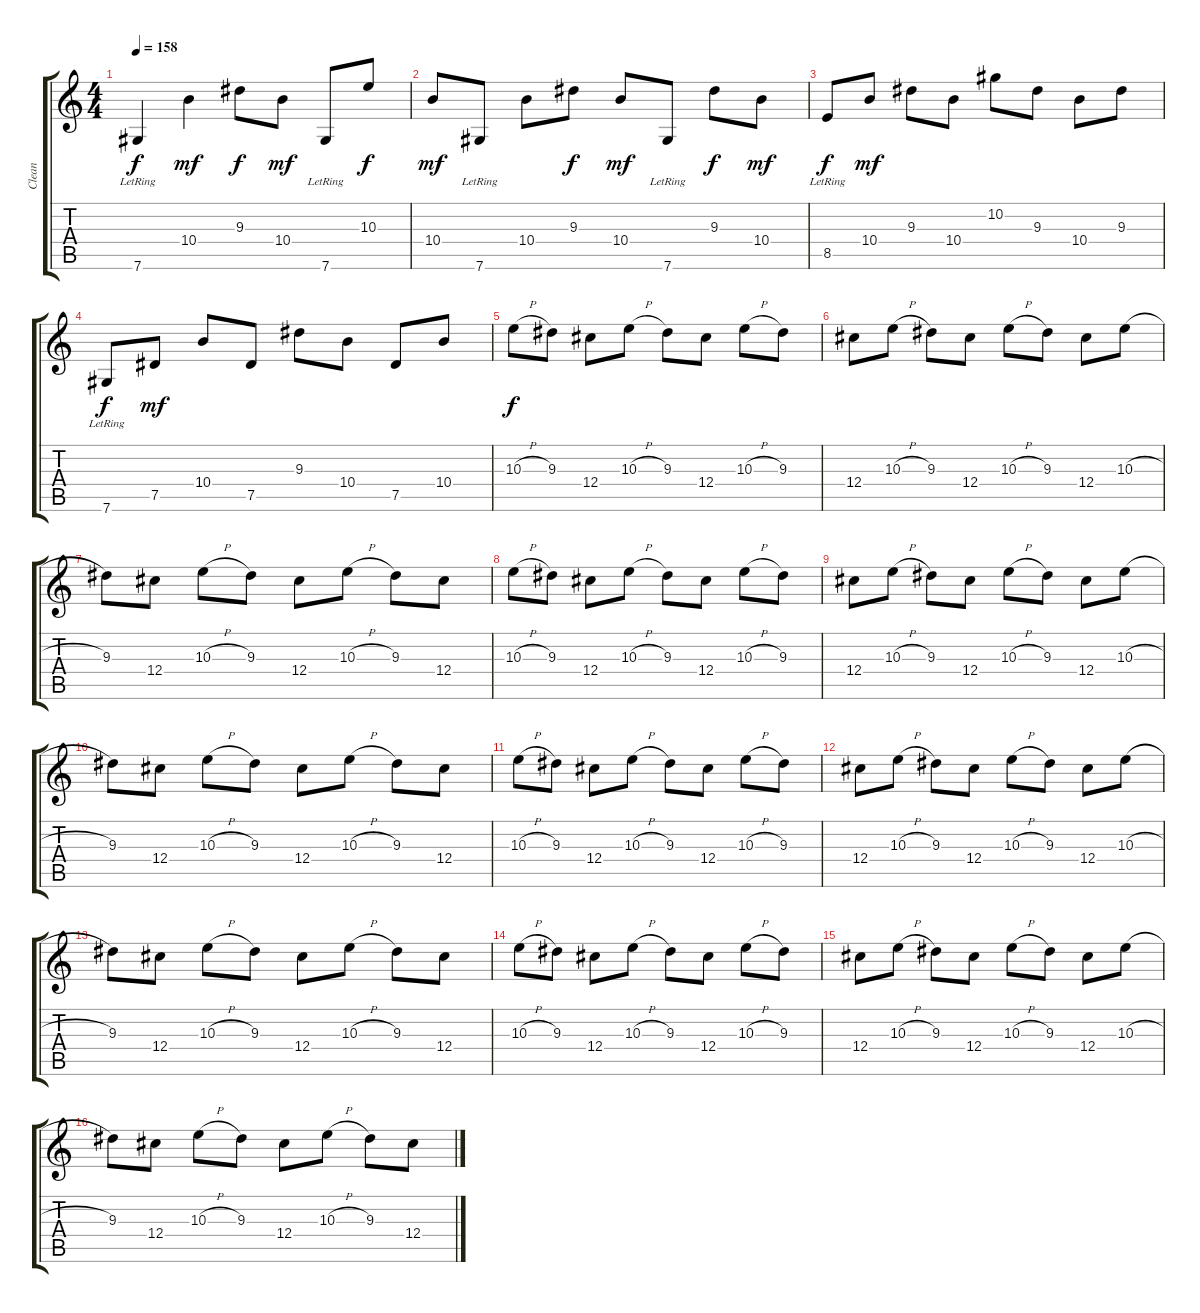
\track ("Clean" "Clean") {instrument electricguitarclean}
\staff {score tabs}
\tuning (Eb4 Bb3 Gb3 Db3 Ab2 Db2) {hide}
\ts (4 4)
\tempo 158
\clef g2
\ks c
7.6{lr}.4{dy f} 10.4.4{dy mf} 9.3.8{dy f} 10.4.8{dy mf} 7.6{lr}.8 10.3.8{dy f} |
10.4.8{dy mf} 7.6{lr}.8 10.4.8 9.3.8{dy f} 10.4.8{dy mf} 7.6{lr}.8 9.3.8{dy f} 10.4.8{dy mf} |
8.5{lr}.8{dy f} 10.4.8{dy mf} 9.3.8 10.4.8 10.2.8 9.3.8 10.4.8 9.3.8 |
7.6{lr}.8{dy f} 7.5.8{dy mf} 10.4.8 7.5.8 9.3.8 10.4.8 7.5.8 10.4.8 |
10.3{h}.8{dy f} 9.3.8 12.4.8 10.3{h}.8 9.3.8 12.4.8 10.3{h}.8 9.3.8 |
12.4.8 10.3{h}.8 9.3.8 12.4.8 10.3{h}.8 9.3.8 12.4.8 10.3{h}.8 |
9.3.8 12.4.8 10.3{h}.8 9.3.8 12.4.8 10.3{h}.8 9.3.8 12.4.8 |
10.3{h}.8 9.3.8 12.4.8 10.3{h}.8 9.3.8 12.4.8 10.3{h}.8 9.3.8 |
12.4.8 10.3{h}.8 9.3.8 12.4.8 10.3{h}.8 9.3.8 12.4.8 10.3{h}.8 |
9.3.8 12.4.8 10.3{h}.8 9.3.8 12.4.8 10.3{h}.8 9.3.8 12.4.8 |
10.3{h}.8 9.3.8 12.4.8 10.3{h}.8 9.3.8 12.4.8 10.3{h}.8 9.3.8 |
12.4.8 10.3{h}.8 9.3.8 12.4.8 10.3{h}.8 9.3.8 12.4.8 10.3{h}.8 |
9.3.8 12.4.8 10.3{h}.8 9.3.8 12.4.8 10.3{h}.8 9.3.8 12.4.8 |
10.3{h}.8 9.3.8 12.4.8 10.3{h}.8 9.3.8 12.4.8 10.3{h}.8 9.3.8 |
12.4.8 10.3{h}.8 9.3.8 12.4.8 10.3{h}.8 9.3.8 12.4.8 10.3{h}.8 |
9.3.8 12.4.8 10.3{h}.8 9.3.8 12.4.8 10.3{h}.8 9.3.8 12.4.8
